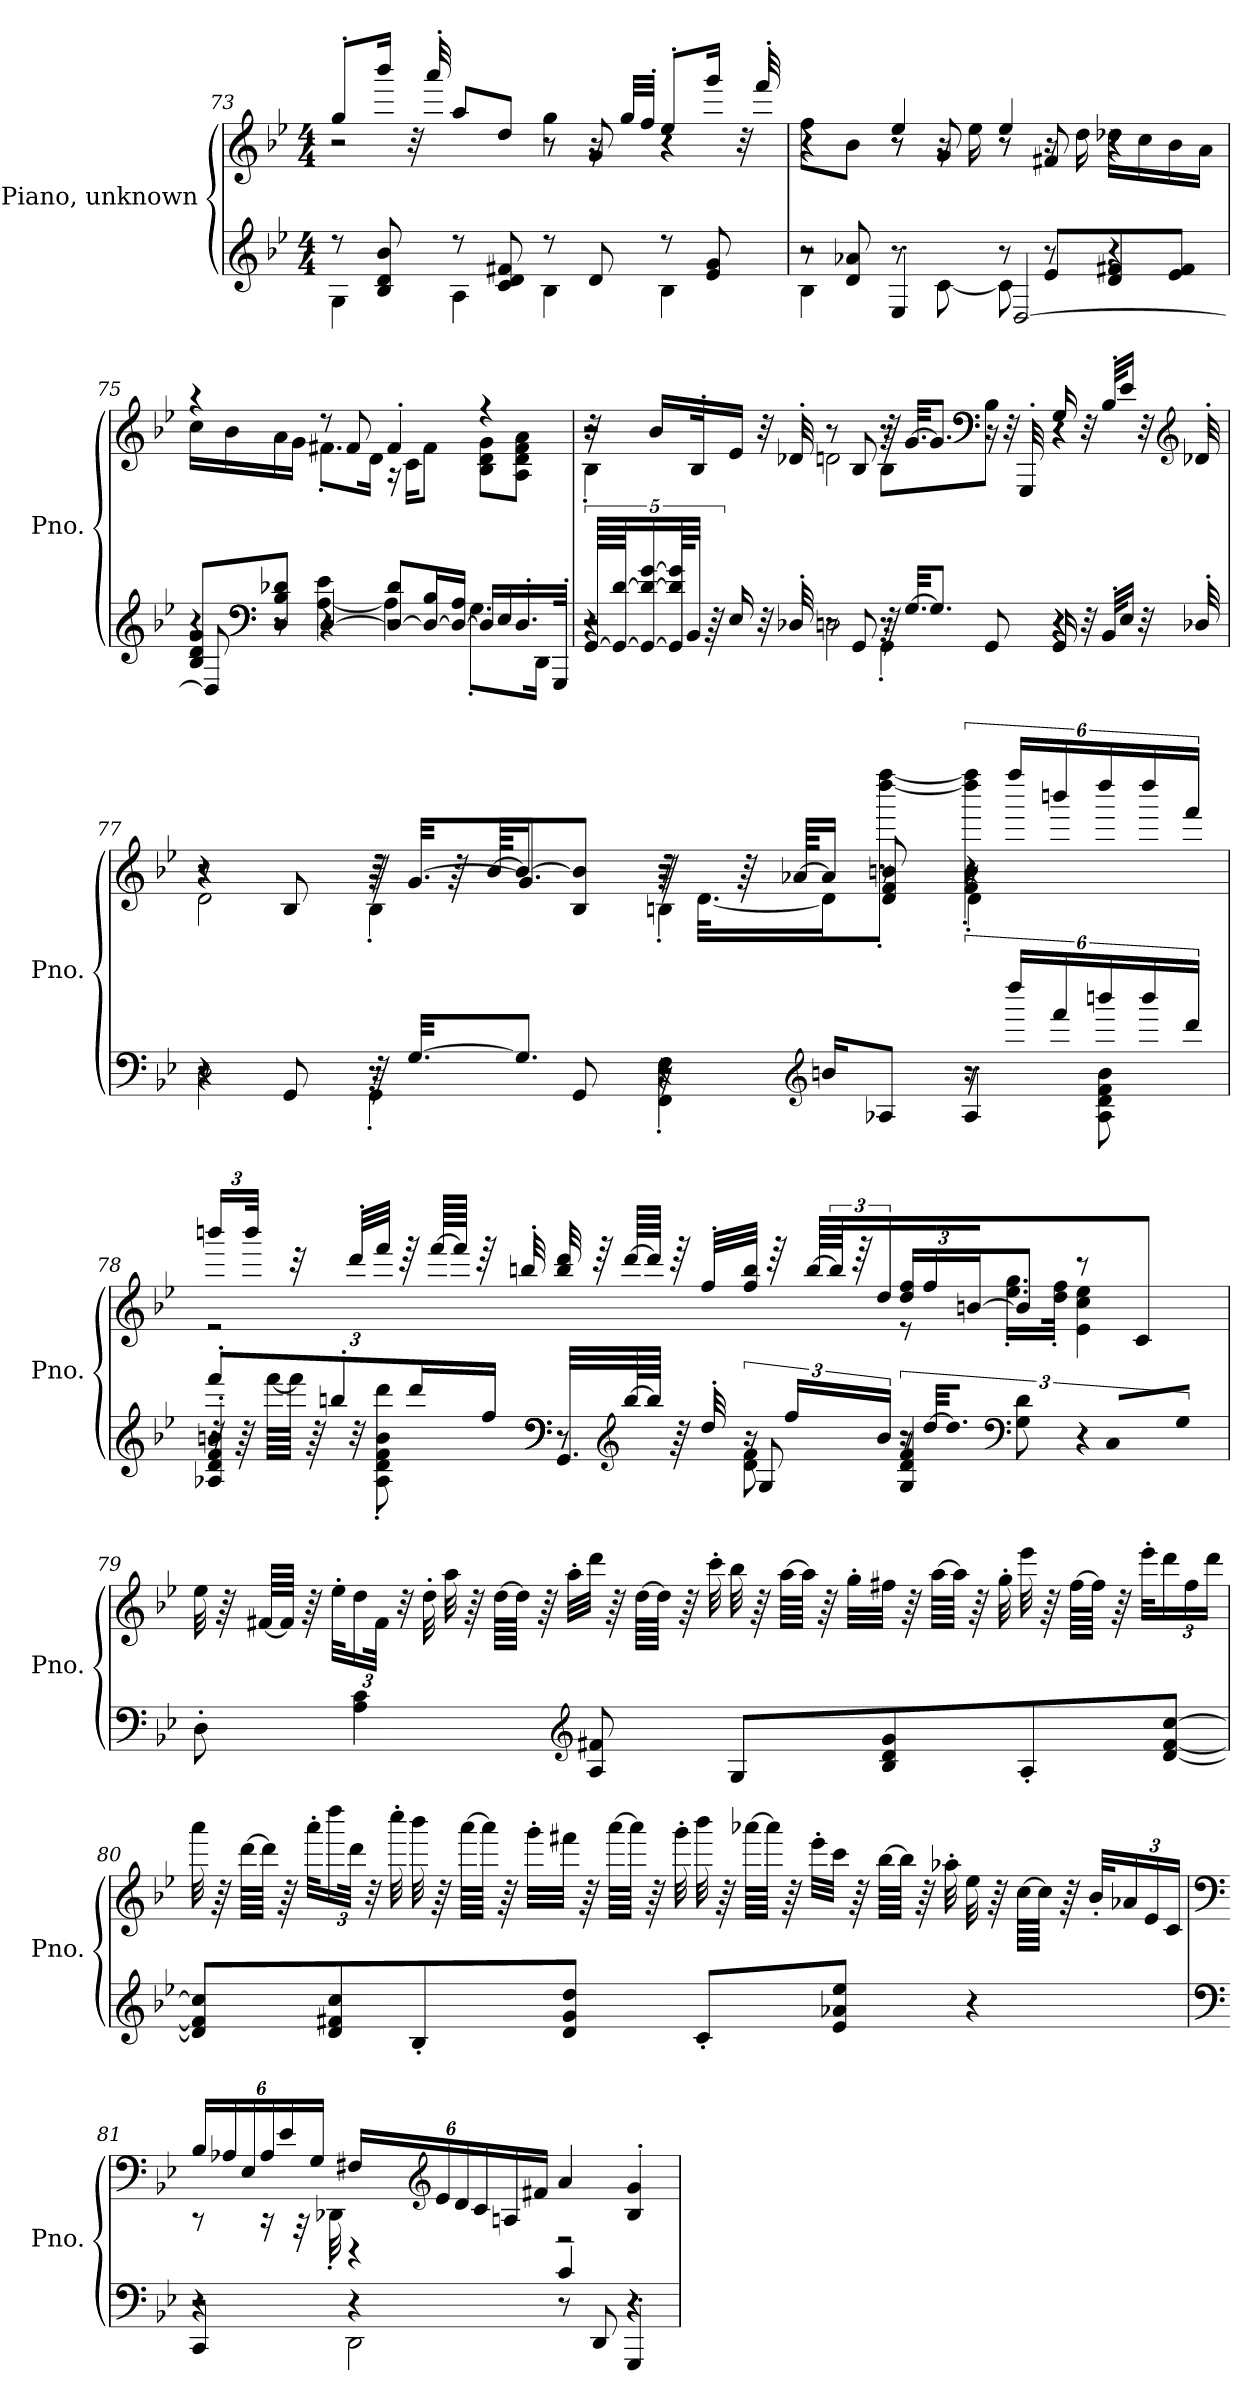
**kern	**kern
*part1	*part1
*staff2	*staff1
*I"Piano, unknown	*
*I'Pno.	*
!!LO:PB:g=z
*clefG2	*clefG2
*k[b-e-]	*k[b-e-]
*M4/4	*M4/4
=73	=73
*^	*^
*	*	*	*^
8r	4G\	8gg'/L	2r	2r
8B-/ 8d/ 8b-/	.	16bbb-/Jk	.	.
.	.	32r	.	.
.	.	32aaa'/	.	.
8r	4A\	8aa/L	.	.
8c/ 8d/ 8f#X/	.	8dd/J	.	.
8r	4B-\	8r	4gg\	8r
8d/	.	16r	.	8g/
.	.	32gg/LLL	.	.
.	.	32ff'/JJJ	.	.
8r	4B-\	8ee-'/L	4r	4r
8e-/ 8g/	.	16ggg/Jk	.	.
.	.	32r	.	.
.	.	32fff'/	.	.
=74	=74	=74	=74	=74
*	*^	*	*	*
8r	4B-\	2r	4r	8ff\L	4r
8d/ 8a-X/	.	.	.	8b-\J	.
4E-'/	8r	.	4ee-/	8r	8r
.	[8c\	.	.	16r	8g/
.	.	.	.	16ee-\	.
8r	8c\]	[2D/	4ee-/	8r	8r
8e-/L	8r	.	.	16r	8f#X/
.	.	.	.	16dd\	.
8d/ 8f#X/	4r	.	4r	16dd-X\LL	4r
.	.	.	.	16cc\	.
8e-/ 8f#/J	.	.	.	16b-\	.
.	.	.	.	16a\JJ	.
*	*	*	*	*v	*v
!!LO:LB:g=z
=75	=75	=75	=75	=75
8B-/ 8d/ 8g/L	4r	8D/]	4r	16cc\LL
.	.	.	.	16b-\
*clefF4	*	*	*	*
8D/ 8B-/ 8d-X/J	.	8r	.	16a\
.	.	.	.	16g\JJ
[4D/	[4A\ 4e-\	4r	8r	8.f#X'\L
.	.	.	8f#/	.
.	.	.	.	16d\Jk
8D/_ 8d-/L	4A\]	2r	4f#'/	16r
.	.	.	.	16c\KL
16D/_ 16B-/L	.	.	.	8f#\J
16D/_ 16A/JJ	.	.	.	.
16D/LL]	8.G'\L	.	4r	8B-\ 8d\ 8g\L
16E-/	.	.	.	.
16.D'/	.	.	.	8A\ 8d\ 8f#\ 8a\J
.	16DD\Jk	.	.	.
32GGG'/JJk	.	.	.	.
!!LO:LB:g=z
=76	=76	=76	=76	=76
*	*	*^	*^	*^
2r	4r	[80GG/LLLL	2r	2r	4B-'\	32r	2r
.	.	80GG/_ [80d/JJ	.	.	.	.	.
.	.	20GG/_ 20d/_ [20g/	.	.	.	.	.
.	.	.	.	.	.	16b-/LL	.
.	.	80GG/] 80d/] 80g/]KL	.	.	.	.	.
.	.	40BB-/JJJ	.	.	.	.	.
.	.	.	.	.	.	32B-'/K	.
.	.	80r	.	.	.	.	.
.	.	16E-/	.	.	.	16e-/JJ	.
.	.	32r	.	.	.	32r	.
.	.	32D-X'/	.	.	.	32d-X'/	.
.	2Dn\	8r	.	.	2dn\	8r	.
.	.	8GG/	.	.	.	8B-/	.
64r	.	8r	4GG'\	64r	.	8r	8B-\L
[32.G/KKL	.	.	.	[32.g/KKL	.	.	.
8.G/J]	.	.	.	8.g/J]	.	.	.
*	*	*	*	*clefF4	*	*	*
.	.	8GG/	.	.	.	16r	8B-\J
.	.	.	.	.	.	32r	.
.	.	.	.	.	.	32GGG'/	.
4r	4r	16GG/	4r	4r	4r	16G/	4r
.	.	32r	.	.	.	32r	.
.	.	32BB-'/KLL	.	.	.	32B-'/KLL	.
.	.	16E-/JJ	.	.	.	16e-/JJ	.
.	.	32r	.	.	.	32r	.
*	*	*	*	*clefG2	*	*	*
.	.	32D-X'/	.	.	.	32d-X'/	.
!!LO:LB:g=z	!!	!!	!!
=77	=77	=77	=77	=77	=77	=77	=77
8r	2D\	4r	4r	8r	2d\	4r	4r
8GG/	.	.	.	8B-/	.	.	.
8r	.	64r	4GG'\	32r	.	64r	4B-'\
.	.	[32.G/KKL	.	.	.	[32.g/KKL	.
.	.	.	.	64r	.	.	.
.	.	.	.	[64b-/KKLL	.	.	.
.	.	8.G/J]	.	16b-/J_	.	8.g/J]	.
8GG/	.	.	.	8B-/ 8b-/]J	.	.	.
16r	4FF\' 4F\'	4r	2r	32r	64r	8r	4Bn'\
.	.	.	.	.	[32.d\KLL	.	.
.	.	.	.	64r	.	.	.
.	.	.	.	[64a-X/KKLL	.	.	.
*clefG2	*	*	*	*	*	*	*
16bn/KL	.	.	.	16a-/JJ]	16d\J]	.	.
8A-X/J	.	.	.	8r	[8dddd\' [8ffff\'J	8d/ 8f/ 8bn/	.
24r	8r	4A-'/	.	24r	4f\' 4b\' 4dddd\]' 4ffff\]'	4r	4d'\
24dddd/LL	.	.	.	24ffff/LL	.	.	.
24fff/	.	.	.	24bbbn/	.	.	.
*Xbrackettup	*	*	*	*Xbrackettup	*	*	*
24bbbn/	8A-\ 8d\ 8f\ 8b\	.	.	24dddd/	.	.	.
24bbb/	.	.	.	24dddd/	.	.	.
24ddd/JJ	.	.	.	24fff/JJ	.	.	.
*	*	*v	*v	*	*	*	*
*	*	*	*	*v	*v	*v
!!LO:LB:g=z
=78	=78	=78	=78	=78
12fff'/L	32r	4A-X/' 4d/' 4f/' 4bn/'	24bbbn/LL	2r
.	64r	.	.	.
.	.	.	48bbb/JJk	.
.	[64fff\LLLL	.	.	.
.	64fff\JJJJ]	.	32r	.
.	64r	.	.	.
12bbn'/	.	.	.	.
.	32r	.	32ddd'/LLL	.
.	8A-\' 8d\' 8f\' 8b\' 8ddd\'	.	32fff/JJJ	.
.	.	.	64r	.
24ddd/L	.	.	.	.
.	.	.	[64fff/LLLL	.
.	.	.	64fff/JJJJ]	.
.	.	.	64r	.
24ff/JJ	.	.	.	.
.	.	.	32bbn'/	.
*clefF4	*	*	*	*
32.GG/LLL	8r	8r	32bb/ 32ddd/	.
.	.	.	64r	.
*clefG2	*	*	*	*
[64bb/L	.	.	[64ddd/LLLL	.
64bb/JJJJ]	.	.	64ddd/JJJJ]	.
64r	.	.	64r	.
32dd'/	.	.	32ff'/LLL	.
*brackettup	*	*	*	*
24r	8d\ 8f\	8G/	32ff/ 32bb/JJJ	.
.	.	.	64r	.
24ff/LL	.	.	.	.
.	.	.	[64bb/LLLL	.
*	*	*	*brackettup	*
.	.	.	96bb/JJJJ]	.
.	.	.	96r	.
24b/JJ	.	.	24dd/	.
*	*	*	*Xbrackettup	*
24r	8r	4G/ 4d/ 4f/	24dd/ 24ff/LL	8r
[48dd/KKL	.	.	24ff/	.
8.dd/J]	.	.	.	.
.	.	.	[24bn/J	.
*clefF4	*	*	*	*
.	8G\ 8d\	.	8b/J]	16.ee-\' 16.gg\'LL
.	.	.	.	32dd\' 32ff\'JJk
8C/L	4r	4r	8r	4e-\ 4cc\ 4ee-\
8G/J	.	.	8c/	.
*v	*v	*v	*	*
*	*v	*v
!!LO:LB:g=z
=79	=79
8D'\	32ee-\
.	64r
.	[64f#X/LLLL
.	64f#/JJJJ]
.	64r
.	32ee-'\KLL
4A\ 4c\	24dd\
.	48f#\JJk
.	32r
.	32dd'\
.	32aa\
.	64r
.	[64dd\LLLL
.	64dd\JJJJ]
.	64r
.	32aa'\LLL
*clefG2	*
8A/ 8f#X/	32ddd\JJJ
.	64r
.	[64dd\LLLL
.	64dd\JJJJ]
.	64r
.	32ccc'\
8G/L	32bb-\
.	64r
.	[64aa\LLLL
.	64aa\JJJJ]
.	64r
.	32gg'\LLL
8B-/ 8d/ 8g/	32ff#X\JJJ
.	64r
.	[64aa\LLLL
.	64aa\JJJJ]
.	64r
.	32gg'\
8A'/	32eee-\
.	64r
.	[64ff#\LLLL
.	64ff#\JJJJ]
.	64r
.	32eee-'\KLL
[8d/ [8f#/ [8cc/J	24ddd\
.	24ff#\
.	24ddd\JJ
!!LO:PB:g=z
=80	=80
8d/] 8f#/] 8cc/]L	32aaa\
.	64r
.	[64ddd\LLLL
.	64ddd\JJJJ]
.	64r
.	32aaa'\KLL
8d/ 8f#X/ 8cc/	24dddd\
.	48ddd\JJk
.	32r
.	32cccc'\
8B-'/	32bbb-\
.	64r
.	[64aaa\LLLL
.	64aaa\JJJJ]
.	64r
.	32ggg'\LLL
8d/ 8g/ 8dd/J	32fff#X\JJJ
.	64r
.	[64aaa\LLLL
.	64aaa\JJJJ]
.	64r
.	32ggg'\
8c'/L	32bbb-\
.	64r
.	[64aaa-X\LLLL
.	64aaa-\JJJJ]
.	64r
.	32eee-'\LLL
8e-/ 8a-X/ 8ee-/J	32ccc\JJJ
.	64r
.	[64bb-\LLLL
.	64bb-\JJJJ]
.	64r
.	32aa-X'\
4r	32ee-\
.	64r
.	[64cc\LLLL
.	64cc\JJJJ]
.	64r
.	32b-'/KLL
.	24a-X/
.	24e-/
.	24c/JJ
!!LO:LB:g=z
=81	=81
*clefF4	*clefF4
*^	*^
*	*^	*	*
2r	4r	4CC/	24B-/LL	8r
.	.	.	24A-X/	.
.	.	.	24E-/	.
.	.	.	24A-/	16r
.	.	.	24e-/	.
.	.	.	.	32r
.	.	.	24G/JJ	.
.	.	.	.	32DD-X'\
.	2DD\	4r	24F#X/LL	4r
*	*	*	*clefG2	*
.	.	.	24e-/	.
.	.	.	24d/	.
.	.	.	24c/	.
.	.	.	24An/	.
.	.	.	24f#X/JJ	.
4c/	.	8r	4a/	2r
.	.	8DD/	.	.
4r	4r	4GGG'/	4B-/' 4g/'	.
*v	*v	*v	*	*
*	*v	*v
=	=
*-	*-
